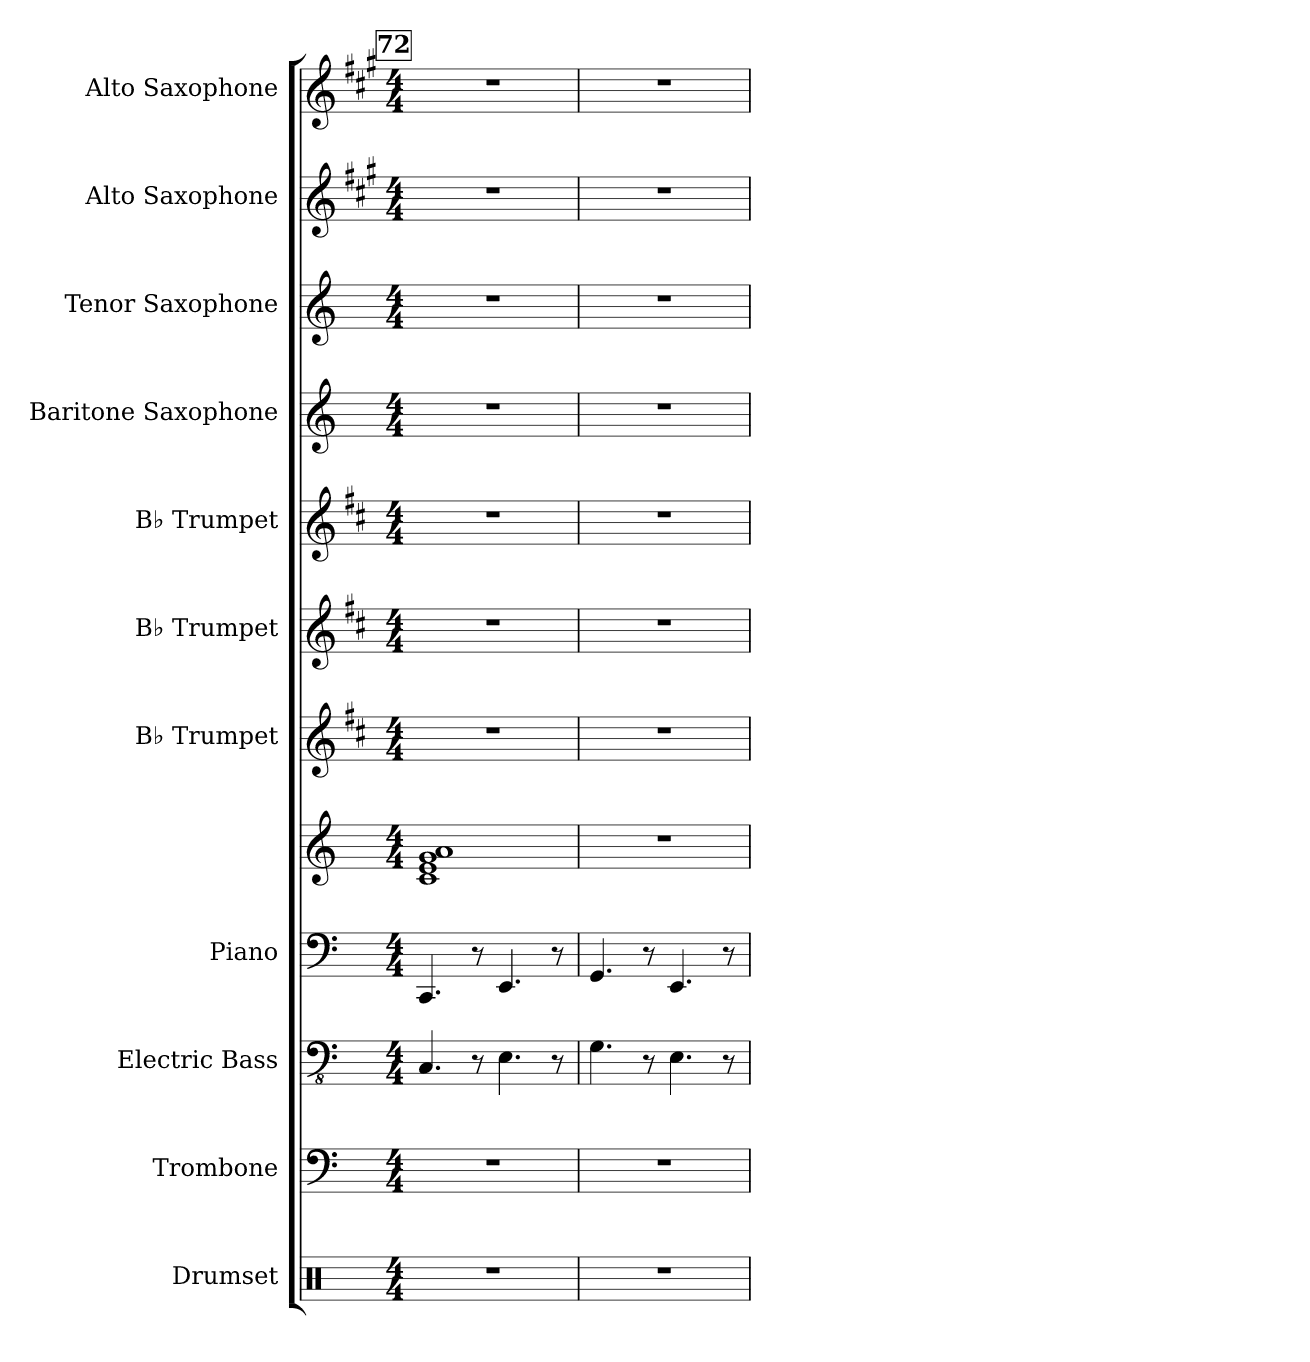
**kern	**kern	**kern	**kern	**kern	**kern	**kern	**kern	**kern	**kern	**kern	**kern
*part11	*part10	*part9	*part8	*part8	*part7	*part6	*part5	*part4	*part3	*part2	*part1
*staff12	*staff11	*staff10	*staff9	*staff8	*staff7	*staff6	*staff5	*staff4	*staff3	*staff2	*staff1
*I"Drumset	*I"Trombone	*I"Electric Bass	*I"Piano	*	*I"B♭ Trumpet	*I"B♭ Trumpet	*I"B♭ Trumpet	*I"Baritone Saxophone	*I"Tenor Saxophone	*I"Alto Saxophone	*I"Alto Saxophone
*I'Drs.	*I'Trb.	*I'El. B.	*I'Pno.	*	*I'B♭ Tpt.	*I'B♭ Tpt.	*I'B♭ Tpt.	*I'Bar. Sax.	*I'T. Sax.	*I'A. Sax.	*I'A. Sax.
*clefX	*clefF4	*clefFv4	*clefF4	*clefG2	*clefG2	*clefG2	*clefG2	*clefG2	*clefG2	*clefG2	*clefG2
*	*	*	*	*	*ITrd1c2	*ITrd1c2	*ITrd1c2	*ITrd12c21	*ITrd8c14	*ITrd5c9	*ITrd5c9
*k[]	*k[]	*k[]	*k[]	*k[]	*k[]	*k[]	*k[]	*k[]	*k[]	*k[]	*k[]
*M4/4	*M4/4	*M4/4	*M4/4	*M4/4	*M4/4	*M4/4	*M4/4	*M4/4	*M4/4	*M4/4	*M4/4
!!LO:REH:place=s1:a:B:fs=14:t=72
=69	=69	=69	=69	=69	=69	=69	=69	=69	=69	=69	=69
1r	1r	4.CC/	4.CC/	1c 1e 1g 1a	1r	1r	1r	1r	1r	1r	1r
.	.	8r	8r	.	.	.	.	.	.	.	.
.	.	4.EE\	4.EE/	.	.	.	.	.	.	.	.
.	.	8r	8r	.	.	.	.	.	.	.	.
=70	=70	=70	=70	=70	=70	=70	=70	=70	=70	=70	=70
1r	1r	4.GG\	4.GG/	1r	1r	1r	1r	1r	1r	1r	1r
.	.	8r	8r	.	.	.	.	.	.	.	.
.	.	4.EE\	4.EE/	.	.	.	.	.	.	.	.
.	.	8r	8r	.	.	.	.	.	.	.	.
=	=	=	=	=	=	=	=	=	=	=	=
*-	*-	*-	*-	*-	*-	*-	*-	*-	*-	*-	*-
